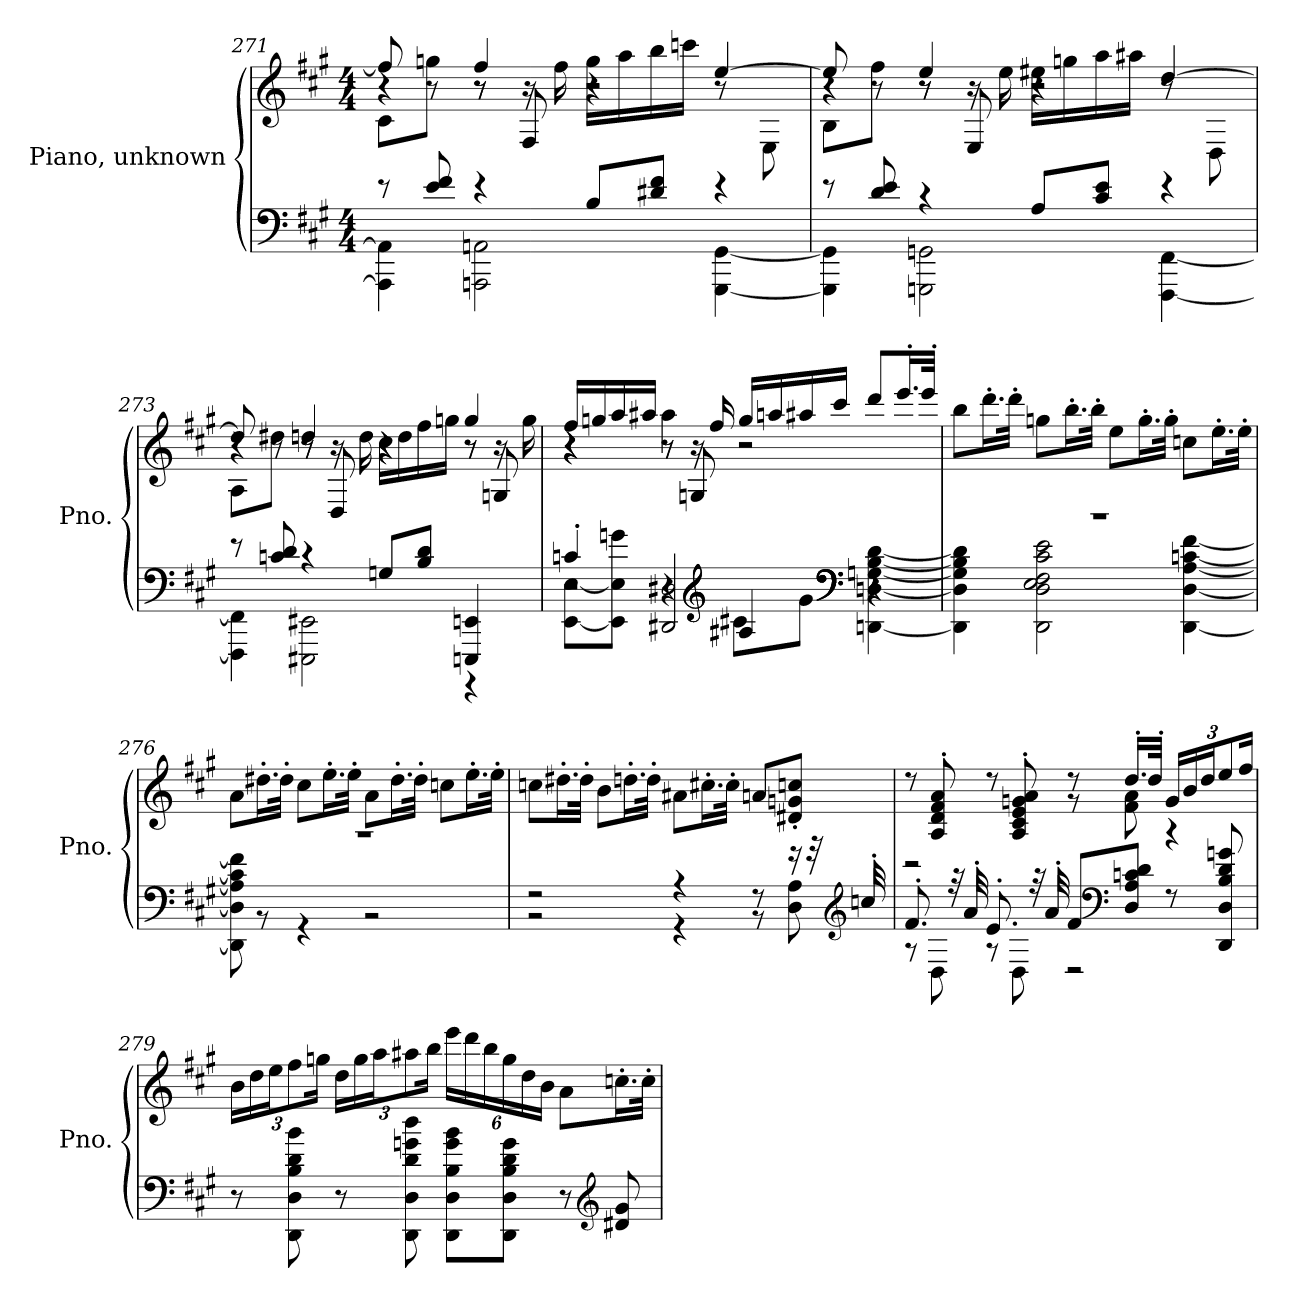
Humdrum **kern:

**kern	**kern
*part1	*part1
*staff2	*staff1
*I"Piano, unknown	*
*I'Pno.	*
!!LO:LB:g=z
*clefF4	*clefG2
*k[f#c#g#]	*k[f#c#g#]
*M4/4	*M4/4
=271	=271
*^	*^
*	*	*	*^
8r	4AAA#\] 4AA#\]	8ff#/]	8c#\L	4r
8e/ 8f#/	.	8r	8ggn\J	.
4r	2AAAn\ 2AAn\	4ff#/	8r	8r
.	.	.	16r	8F#/
.	.	.	16ff#\	.
8B/L	.	4r	16gg\LL	2r
.	.	.	16aa\	.
8d#X/ 8f#/J	.	.	16bb\	.
.	.	.	16cccn\JJ	.
4r	[4GGG#\ [4GG#\	[4ee/	8r	.
.	.	.	8E\	.
=272	=272	=272	=272	=272
8r	4GGG#\] 4GG#\]	8ee/]	8B\L	4r
8d/ 8e/	.	8r	8ff#\J	.
4r	2GGGn\ 2GGn\	4ee/	8r	8r
.	.	.	16r	8E/
.	.	.	16ee\	.
8A/L	.	4r	16ee#X\LL	2r
.	.	.	16ggn\	.
8c#/ 8e/J	.	.	16aa\	.
.	.	.	16aa#X\JJ	.
4r	[4FFF#\ [4FF#\	[4dd/	8r	.
.	.	.	8D\	.
!!LO:LB:g=z	!!	!!
=273	=273	=273	=273	=273
8r	4FFF#\] 4FF#\]	8dd/]	8A\L	4r
8cn/ 8d/	.	8r	8dd#X\J	.
4r	2EEE#X\ 2EE#X\	4ddn/	8r	8r
.	.	.	16r	8D/
.	.	.	16dd\	.
8Gn/L	.	4r	16cc#\LL	4r
.	.	.	16dd\	.
8B/ 8d/J	.	.	16ff#\	.
.	.	.	16ggn\JJ	.
4EEEn/ 4EEn/	4r	4gg/	8r	8r
.	.	.	16r	8Gn/
.	.	.	16gg\	.
=274	=274	=274	=274	=274
*	*^	*	*	*
2r	[8EE\ [8E\L	4cn'/	16ff#/LL	4r	4r
.	.	.	16ggn/	.	.
.	8EE\] 8E\] 8gn\J	.	16aa/	.	.
.	.	.	16aa#X/JJ	.	.
.	4r	2DD#X/ 2D#X/	8r	4aa#\	8r
.	.	.	16r	.	8Gn/
.	.	.	16ff#/	.	.
*clefG2	*	*	*	*	*
4A#X/	8c#X\L	.	16gg/LL	2r	2r
.	.	.	16aan/	.	.
.	8g\J	.	16aa#X/	.	.
.	.	.	16ccc#/JJ	.	.
*clefF4	*	*	*	*	*
4r	[4DDn\ [4Dn\ [4Gn\ [4B\ [4d\	4r	8ddd/L	.	.
.	.	.	16.eee'/L	.	.
.	.	.	32eee'/JJk	.	.
*	*v	*v	*	*	*
*	*	*v	*v	*v
!!LO:LB:g=z
=275	=275	=275
1r	4DD\] 4D\] 4G\] 4B\] 4d\]	8bb\L
.	.	16.ddd'\L
.	.	32ddd'\JJk
.	2DD\ 2D\ 2E\ 2F#\ 2c#\ 2e\	8ggn\L
.	.	16.bb'\L
.	.	32bb'\JJk
.	.	8ee\L
.	.	16.gg'\L
.	.	32gg'\JJk
.	[4DD\ [4D\ [4A\ [4cn\ [4f#\	8ccn\L
.	.	16.ee'\L
.	.	32ee'\JJk
=276	=276	=276
1r	8DD\] 8D\] 8A\] 8c\] 8f#\]	8a\L
.	8r	16.dd#X'\L
.	.	32dd#'\JJk
.	4r	8cc#\L
.	.	16.ee'\L
.	.	32ee'\JJk
.	2r	8a\L
.	.	16.dd#'\L
.	.	32dd#'\JJk
.	.	8ccn\L
.	.	16.ee'\L
.	.	32ee'\JJk
!!LO:LB:g=z
=277	=277	=277
2r	2r	8ccn\L
.	.	16.dd#X'\L
.	.	32dd#'\JJk
.	.	8b\L
.	.	16.ddn'\L
.	.	32dd'\JJk
4r	4r	8a#X\L
.	.	16.cc#X'\L
.	.	32cc#'\JJk
8r	8r	8an/L
16r	8D\ 8A\	8d#X/' 8gn/' 8ccn/'J
32r	.	.
*clefG2	*	*
32ccn'/	.	.
=278	=278	=278
*	*	*^
8.f#'/	8r	8r	2r
.	8D\	8A/' 8d/' 8f#/' 8a/'	.
32r	.	.	.
32a'/	.	.	.
8.e'/	8r	8r	.
.	8D\	8A/' 8c#/' 8e/' 8gn/' 8a/'	.
32r	.	.	.
32a'/	.	.	.
8f#/L	2r	8r	8r
*clefF4	*	*	*
8D/ 8A/ 8cn/ 8d/J	.	16.dd'/LL	8f#\ 8a\
.	.	32dd'/JJk	.
*	*	*Xbrackettup	*
8r	.	24g/LL	4r
.	.	24b/	.
.	.	24dd/J	.
8DD/ 8D/ 8B/ 8d/ 8gn/	.	12ee/	.
.	.	24ff#/Jk	.
*v	*v	*	*
*	*v	*v
!!LO:PB:g=z
=279	=279
8r	24b\LL
.	24dd\
.	24ee\J
8DD\ 8D\ 8B\ 8d\ 8b\	12ff#\
.	24ggn\Jk
8r	24dd\LL
.	24gg\
.	24aa\J
8DD\ 8D\ 8d\ 8gn\ 8dd\	12aa#X\
.	24bb\Jk
8DD\ 8D\ 8B\ 8g\ 8b\L	24eee\LL
.	24ddd\
.	24bb\
8DD\ 8D\ 8B\ 8d\ 8g\J	24gg\
.	24dd\
.	24b\JJ
8r	8a\L
*clefG2	*
8d#X/ 8g/	16.ccn'\L
.	32cc'\JJk
=	=
*-	*-
